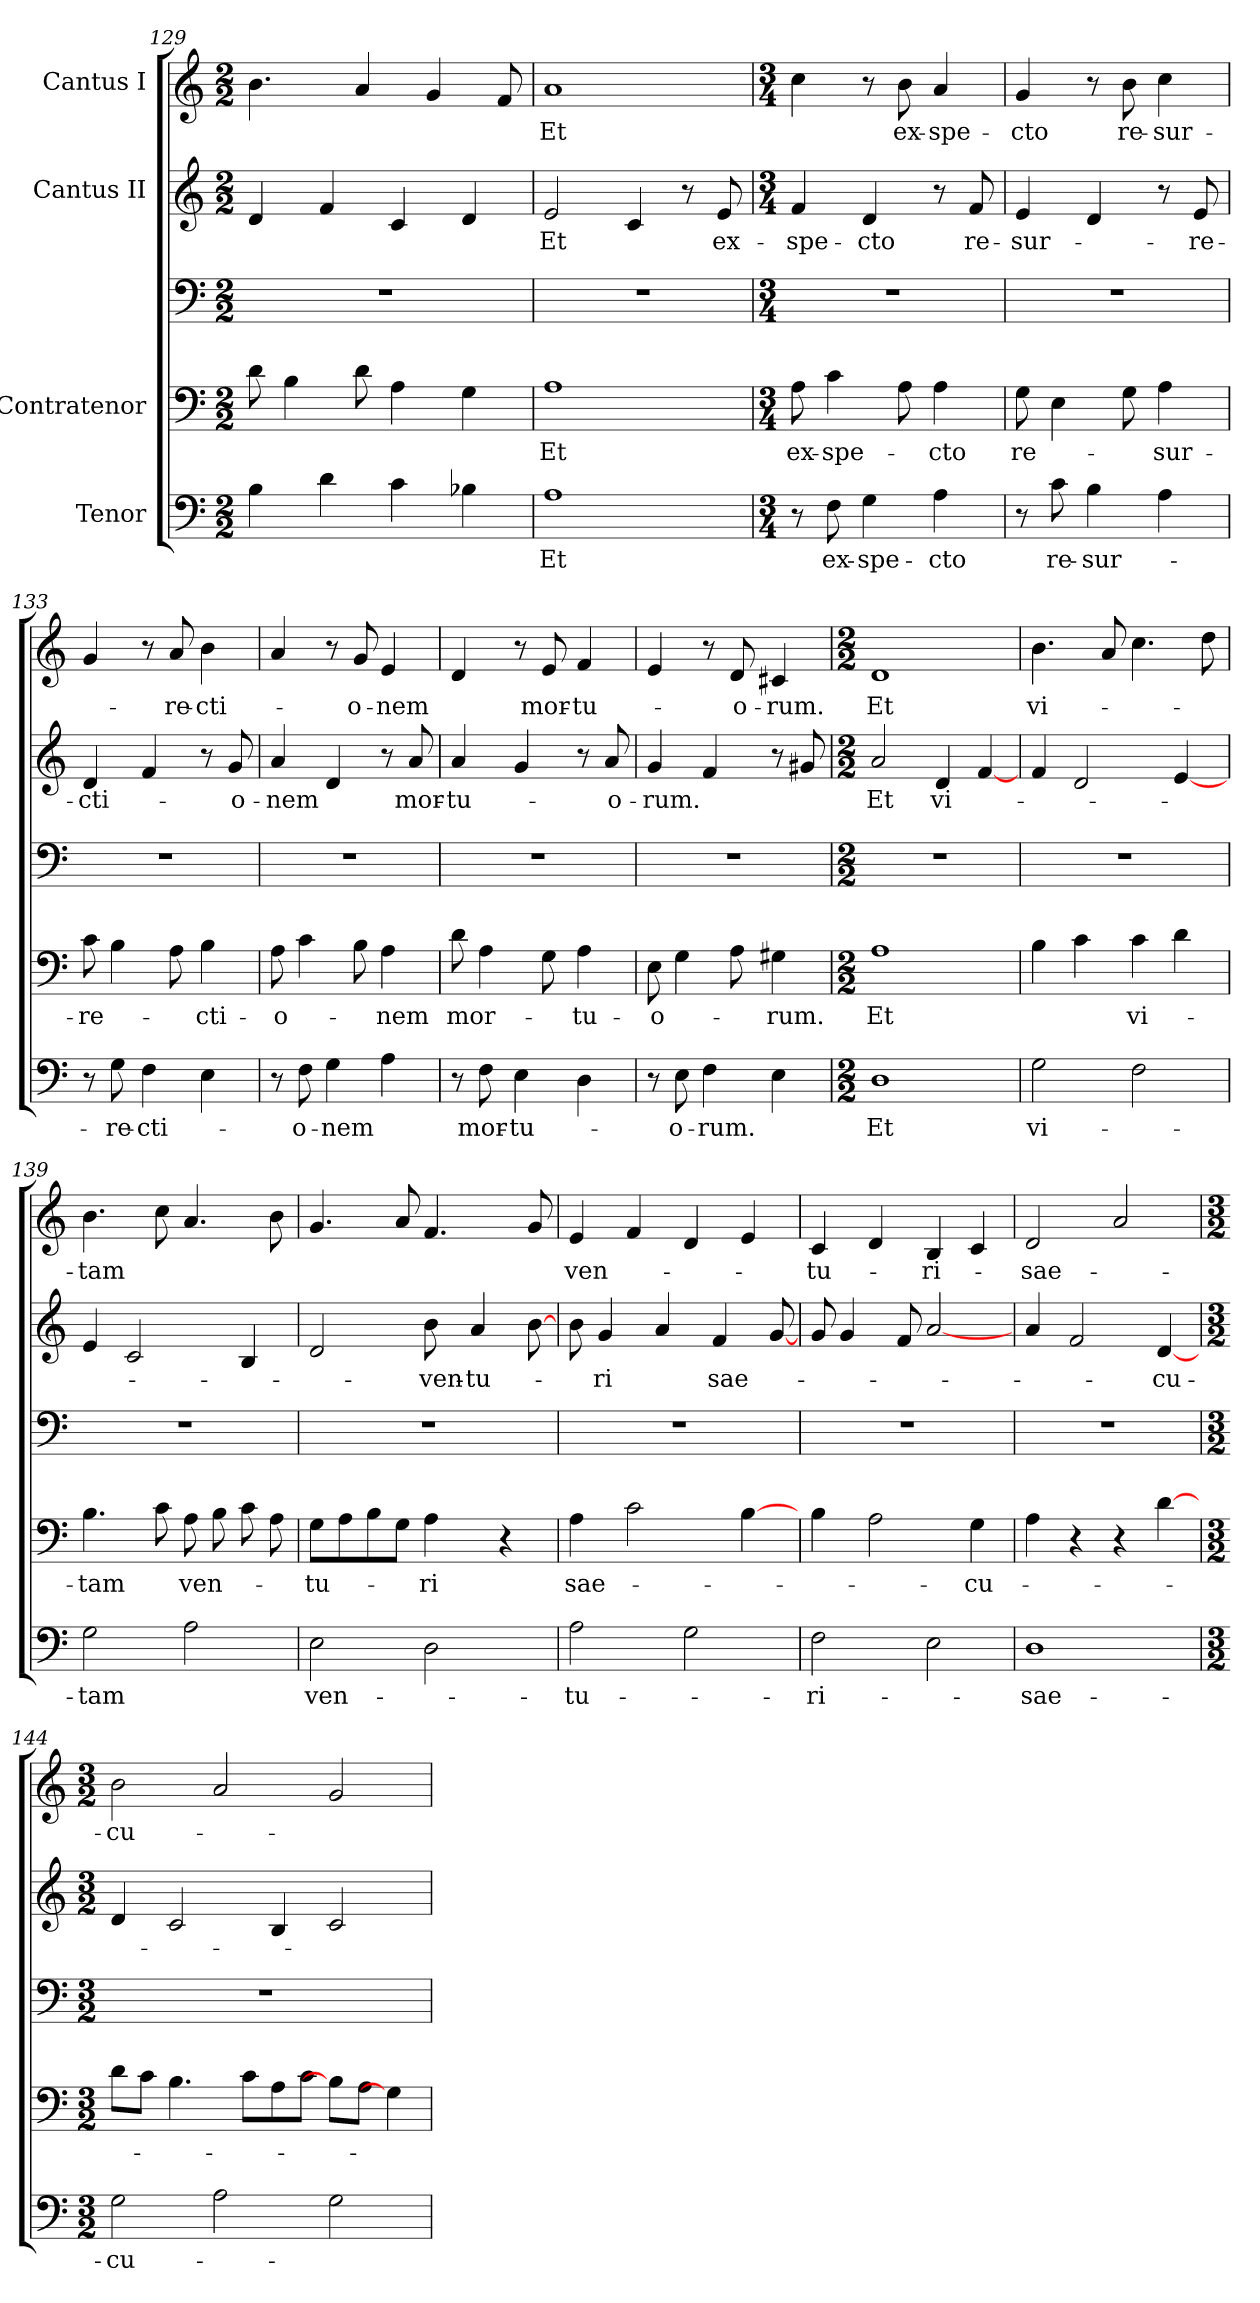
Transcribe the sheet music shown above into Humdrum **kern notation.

**kern	**text	**kern	**text	**kern	**kern	**text	**kern	**text
*part4	*part4	*part3	*part3	*part3	*part2	*part2	*part1	*part1
*staff5	*staff5	*staff4	*staff4	*staff3	*staff2	*staff2	*staff1	*staff1
*I"Tenor	*	*I"Contratenor	*	*	*I"Cantus II	*	*I"Cantus I	*
*clefF4	*	*clefF4	*	*clefF4	*clefG2	*	*clefG2	*
*k[]	*	*k[]	*	*k[]	*k[]	*	*k[]	*
*C:	*	*C:	*	*C:	*C:	*	*C:	*
*M2/2	*	*M2/2	*	*M2/2	*M2/2	*	*M2/2	*
=129	=129	=129	=129	=129	=129	=129	=129	=129
4Bi\	.	8di\L	.	1r	4di/	.	4.bi\	.
.	.	4Bi\	.	.	.	.	.	.
4di\	.	.	.	.	4fi/	.	.	.
.	.	8di\L	.	.	.	.	4ai/	.
4ci\	.	4Ai\	.	.	4ci/	.	.	.
.	.	.	.	.	.	.	4gi/	.
4B-Xi\	.	4Gi\	.	.	4di/	.	.	.
.	.	.	.	.	.	.	8fi/L	.
!!LO:PB:g=z
=130	=130	=130	=130	=130	=130	=130	=130	=130
!	!LO:LY:b:color=#000000	!	!LO:LY:b:color=#000000	!	!	!LO:LY:b:color=#000000	!	!LO:LY:b:color=#000000
1Ai\	Et	1Ai\	Et	1r	2ei/	Et	1ai/	Et
.	.	.	.	.	4ci/	.	.	.
.	.	.	.	.	8r	.	.	.
!	!	!	!	!	!	!LO:LY:b:color=#000000	!	!
.	.	.	.	.	8ei/L	ex-	.	.
=131	=131	=131	=131	=131	=131	=131	=131	=131
*M3/4	*	*M3/4	*	*M3/4	*M3/4	*	*M3/4	*
!	!	!	!LO:LY:b:color=#000000	!LO:N:vis=1	!	!LO:LY:b:color=#000000	!	!
8r	.	8Ai\L	ex-	2.r	4fi/	-spe-	4cci\	.
!	!LO:LY:b:color=#000000	!	!LO:LY:b:color=#000000	!	!	!	!	!
8Fi\L	ex-	4ci\	-spe-	.	.	.	.	.
!	!LO:LY:b:color=#000000	!	!	!	!	!LO:LY:b:color=#000000	!	!
4Gi\	-spe-	.	.	.	4di/	-cto	8r	.
!	!	!	!	!	!	!	!	!LO:LY:b:color=#000000
.	.	8Ai\L	.	.	.	.	8bi\L	ex-
!	!LO:LY:b:color=#000000	!	!LO:LY:b:color=#000000	!	!	!	!	!LO:LY:b:color=#000000
4Ai\	-cto	4Ai\	-cto	.	8r	.	4ai/	-spe-
!	!	!	!	!	!	!LO:LY:b:color=#000000	!	!
.	.	.	.	.	8fi/L	re-	.	.
=132	=132	=132	=132	=132	=132	=132	=132	=132
!	!	!	!LO:LY:b:color=#000000	!LO:N:vis=1	!	!LO:LY:b:color=#000000	!	!LO:LY:b:color=#000000
8r	.	8Gi\L	re-	2.r	4ei/	-sur-	4gi/	-cto
!	!LO:LY:b:color=#000000	!	!	!	!	!	!	!
8ci\L	re-	4Ei\	.	.	.	.	.	.
!	!LO:LY:b:color=#000000	!	!	!	!	!	!	!
4Bi\	-sur-	.	.	.	4di/	.	8r	.
!	!	!	!	!	!	!	!	!LO:LY:b:color=#000000
.	.	8Gi\L	.	.	.	.	8bi\L	re-
!	!	!	!LO:LY:b:color=#000000	!	!	!	!	!LO:LY:b:color=#000000
4Ai\	.	4Ai\	-sur-	.	8r	.	4cci\	-sur-
!	!	!	!	!	!	!LO:LY:b:color=#000000	!	!
.	.	.	.	.	8ei/L	-re-	.	.
=133	=133	=133	=133	=133	=133	=133	=133	=133
!	!	!	!LO:LY:b:color=#000000	!LO:N:vis=1	!	!LO:LY:b:color=#000000	!	!
8r	.	8ci\L	-re-	2.r	4di/	-cti-	4gi/	.
!	!LO:LY:b:color=#000000	!	!	!	!	!	!	!
8Gi\L	-re-	4Bi\	.	.	.	.	.	.
!	!LO:LY:b:color=#000000	!	!	!	!	!	!	!
4Fi\	-cti-	.	.	.	4fi/	.	8r	.
!	!	!	!	!	!	!	!	!LO:LY:b:color=#000000
.	.	8Ai\L	.	.	.	.	8ai/L	-re-
!	!	!	!LO:LY:b:color=#000000	!	!	!	!	!LO:LY:b:color=#000000
4Ei\	.	4Bi\	-cti-	.	8r	.	4bi\	-cti-
!	!	!	!	!	!	!LO:LY:b:color=#000000	!	!
.	.	.	.	.	8gi/L	-o-	.	.
=134	=134	=134	=134	=134	=134	=134	=134	=134
!	!	!	!LO:LY:b:color=#000000	!LO:N:vis=1	!	!LO:LY:b:color=#000000	!	!
8r	.	8Ai\L	-o-	2.r	4ai/	-nem	4ai/	.
!	!LO:LY:b:color=#000000	!	!	!	!	!	!	!
8Fi\L	-o-	4ci\	.	.	.	.	.	.
!	!LO:LY:b:color=#000000	!	!	!	!	!	!	!
4Gi\	-nem	.	.	.	4di/	.	8r	.
!	!	!	!	!	!	!	!	!LO:LY:b:color=#000000
.	.	8Bi\L	.	.	.	.	8gi/L	-o-
!	!	!	!LO:LY:b:color=#000000	!	!	!	!	!LO:LY:b:color=#000000
4Ai\	.	4Ai\	-nem	.	8r	.	4ei/	-nem
!	!	!	!	!	!	!LO:LY:b:color=#000000	!	!
.	.	.	.	.	8ai/L	mor-	.	.
!!LO:LB:g=z
=135	=135	=135	=135	=135	=135	=135	=135	=135
!	!	!	!LO:LY:b:color=#000000	!LO:N:vis=1	!	!LO:LY:b:color=#000000	!	!
8r	.	8di\L	mor-	2.r	4ai/	-tu-	4di/	.
!	!LO:LY:b:color=#000000	!	!	!	!	!	!	!
8Fi\L	mor-	4Ai\	.	.	.	.	.	.
!	!LO:LY:b:color=#000000	!	!	!	!	!	!	!
4Ei\	-tu-	.	.	.	4gi/	.	8r	.
!	!	!	!	!	!	!	!	!LO:LY:b:color=#000000
.	.	8Gi\L	.	.	.	.	8ei/L	mor-
!	!	!	!LO:LY:b:color=#000000	!	!	!	!	!LO:LY:b:color=#000000
4Di\	.	4Ai\	-tu-	.	8r	.	4fi/	-tu-
!	!	!	!	!	!	!LO:LY:b:color=#000000	!	!
.	.	.	.	.	8ai/L	-o-	.	.
=136	=136	=136	=136	=136	=136	=136	=136	=136
!	!	!	!LO:LY:b:color=#000000	!LO:N:vis=1	!	!LO:LY:b:color=#000000	!	!
8r	.	8Ei\L	-o-	2.r	4gi/	-rum.	4ei/	.
!	!LO:LY:b:color=#000000	!	!	!	!	!	!	!
8Ei\L	-o-	4Gi\	.	.	.	.	.	.
!	!LO:LY:b:color=#000000	!	!	!	!	!	!	!
4Fi\	-rum.	.	.	.	4fi/	.	8r	.
!	!	!	!	!	!	!	!	!LO:LY:b:color=#000000
.	.	8Ai\L	.	.	.	.	8di/L	-o-
!	!	!	!LO:LY:b:color=#000000	!	!	!	!	!LO:LY:b:color=#000000
4Ei\	.	4G#Xi\	-rum.	.	8r	.	4c#Xi/	-rum.
.	.	.	.	.	8g#Xi/L	.	.	.
=137	=137	=137	=137	=137	=137	=137	=137	=137
*M2/2	*	*M2/2	*	*M2/2	*M2/2	*	*M2/2	*
!	!LO:LY:b:color=#000000	!	!LO:LY:b:color=#000000	!	!	!LO:LY:b:color=#000000	!	!LO:LY:b:color=#000000
1Di\	Et	1Ai\	Et	1r	2ai/	Et	1di/	Et
!	!	!	!	!	!	!LO:LY:b:color=#000000	!	!
.	.	.	.	.	4di/	vi-	.	.
.	.	.	.	.	[4fi/	.	.	.
=138	=138	=138	=138	=138	=138	=138	=138	=138
!	!LO:LY:b:color=#000000	!	!	!	!	!	!	!LO:LY:b:color=#000000
2Gi\	vi-	4Bi\	.	1r	4fi/	.	4.bi\	vi-
.	.	4ci\	.	.	2di/	.	.	.
.	.	.	.	.	.	.	8ai/L	.
!	!	!	!LO:LY:b:color=#000000	!	!	!	!	!
2Fi\	.	4ci\	vi-	.	.	.	4.cci\	.
.	.	4di\	.	.	[4ei/	.	.	.
.	.	.	.	.	.	.	8ddi\L	.
=139	=139	=139	=139	=139	=139	=139	=139	=139
!	!LO:LY:b:color=#000000	!	!LO:LY:b:color=#000000	!	!	!	!	!LO:LY:b:color=#000000
2Gi\	-tam	4.Bi\	-tam	1r	4ei/	.	4.bi\	-tam
.	.	.	.	.	2ci/	.	.	.
.	.	8ci\L	.	.	.	.	8cci\L	.
!	!	!	!LO:LY:b:color=#000000	!	!	!	!	!
2Ai\	.	8Ai\L	ven-	.	.	.	4.ai/	.
.	.	8Bi\	.	.	.	.	.	.
.	.	8ci\	.	.	4Bi/	.	.	.
.	.	8Ai\J	.	.	.	.	8bi\L	.
!!LO:PB:g=z
=140	=140	=140	=140	=140	=140	=140	=140	=140
!	!LO:LY:b:color=#000000	!	!LO:LY:b:color=#000000	!	!	!	!	!
2Ei\	ven-	8Gi\L	-tu-	1r	2di/	.	4.gi/	.
.	.	8Ai\	.	.	.	.	.	.
.	.	8Bi\	.	.	.	.	.	.
.	.	8Gi\J	.	.	.	.	8ai/L	.
!	!	!	!LO:LY:b:color=#000000	!	!	!LO:LY:b:color=#000000	!	!
2Di\	.	4Ai\	-ri	.	8bi\L	-ven-	4.fi/	.
!	!	!	!	!	!	!LO:LY:b:color=#000000	!	!
.	.	.	.	.	4ai/	-tu-	.	.
.	.	4r	.	.	.	.	.	.
.	.	.	.	.	[8bi\L	.	8gi/L	.
=141	=141	=141	=141	=141	=141	=141	=141	=141
!	!LO:LY:b:color=#000000	!	!LO:LY:b:color=#000000	!	!	!	!	!LO:LY:b:color=#000000
2Ai\	-tu-	4Ai\	sae-	1r	8bi\L	.	4ei/	ven-
!	!	!	!	!	!	!LO:LY:b:color=#000000	!	!
.	.	.	.	.	4gi/	-ri	.	.
.	.	2ci\	.	.	.	.	4fi/	.
.	.	.	.	.	4ai/	.	.	.
2Gi\	.	.	.	.	.	.	4di/	.
!	!	!	!	!	!	!LO:LY:b:color=#000000	!	!
.	.	.	.	.	4fi/	sae-	.	.
.	.	[4Bi\	.	.	.	.	4ei/	.
.	.	.	.	.	[8gi/L	.	.	.
=142	=142	=142	=142	=142	=142	=142	=142	=142
!	!LO:LY:b:color=#000000	!	!	!	!	!	!	!LO:LY:b:color=#000000
2Fi\	-ri-	4Bi\	.	1r	8gi/L	.	4ci/	-tu-
.	.	.	.	.	4gi/	.	.	.
.	.	2Ai\	.	.	.	.	4di/	.
.	.	.	.	.	8fi/L	.	.	.
!	!	!	!	!	!	!	!	!LO:LY:b:color=#000000
2Ei\	.	.	.	.	[2ai/	.	4Bi/	-ri-
!	!	!	!LO:LY:b:color=#000000	!	!	!	!	!
.	.	4Gi\	-cu-	.	.	.	4ci/	.
=143	=143	=143	=143	=143	=143	=143	=143	=143
!	!LO:LY:b:color=#000000	!	!	!	!	!	!	!LO:LY:b:color=#000000
1Di\	-sae-	4Ai\	.	1r	4ai/	.	2di/	-sae-
.	.	4r	.	.	2fi/	.	.	.
.	.	4r	.	.	.	.	2ai/	.
!	!	!	!	!	!	!LO:LY:b:color=#000000	!	!
.	.	[4di\	.	.	[4di/	-cu-	.	.
!!LO:LB:g=z
=144	=144	=144	=144	=144	=144	=144	=144	=144
*M3/2	*	*M3/2	*	*M3/2	*M3/2	*	*M3/2	*
!	!LO:LY:b:color=#000000	!	!	!LO:N:vis=1	!	!	!	!LO:LY:b:color=#000000
2Gi\	-cu-	8di\L	.	1.r	4di/	.	2bi\	-cu-
.	.	8ci\J	.	.	.	.	.	.
.	.	4.Bi\	.	.	2ci/	.	.	.
2Ai\	.	.	.	.	.	.	2ai/	.
.	.	8ci\L	.	.	.	.	.	.
.	.	8Ai\	.	.	4Bi/	.	.	.
.	.	8ci\J	.	.	.	.	.	.
2Gi\	.	8Bi\L]	.	.	2ci/	.	2gi/	.
.	.	8Ai\J	.	.	.	.	.	.
.	.	4Gi\]	.	.	.	.	.	.
=	=	=	=	=	=	=	=	=
*-	*-	*-	*-	*-	*-	*-	*-	*-
